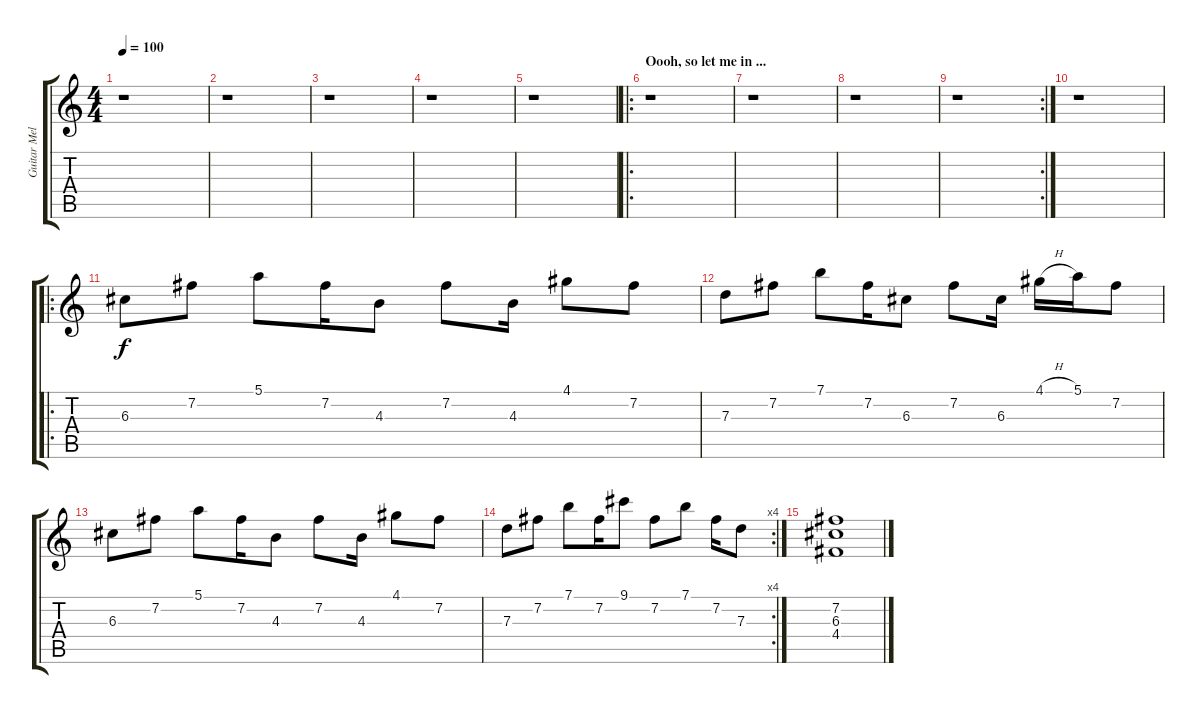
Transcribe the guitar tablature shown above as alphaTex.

\track ("Guitar Melody" "Guitar Mel") {instrument electricguitarjazz}
\staff {score tabs}
\tuning (E4 B3 G3 D3 A2 E2) {hide}
\ts (4 4)
\tempo 100
\clef g2
\ks c
r.1{dy f} |
r.1 |
r.1 |
r.1 |
r.1 |
\ro
\section ("" "Oooh, so let me in ...")
r.1 |
r.1 |
r.1 |
\rc 2
r.1 |
r.1 |
\ro
6.3.8 7.2.8 5.1.8 7.2.16 4.3.8 7.2.8 4.3.16 4.1.8 7.2.8 |
7.3.8 7.2.8 7.1.8 7.2.16 6.3.8 7.2.8 6.3.16 4.1{h}.16 5.1.16 7.2.8 |
6.3.8 7.2.8 5.1.8 7.2.16 4.3.8 7.2.8 4.3.16 4.1.8 7.2.8 |
\rc 4
7.3.8 7.2.8 7.1.8 7.2.16 9.1.8 7.2.8 7.1.8 7.2.16 7.3.8 |
(7.2 6.3 4.4).1
